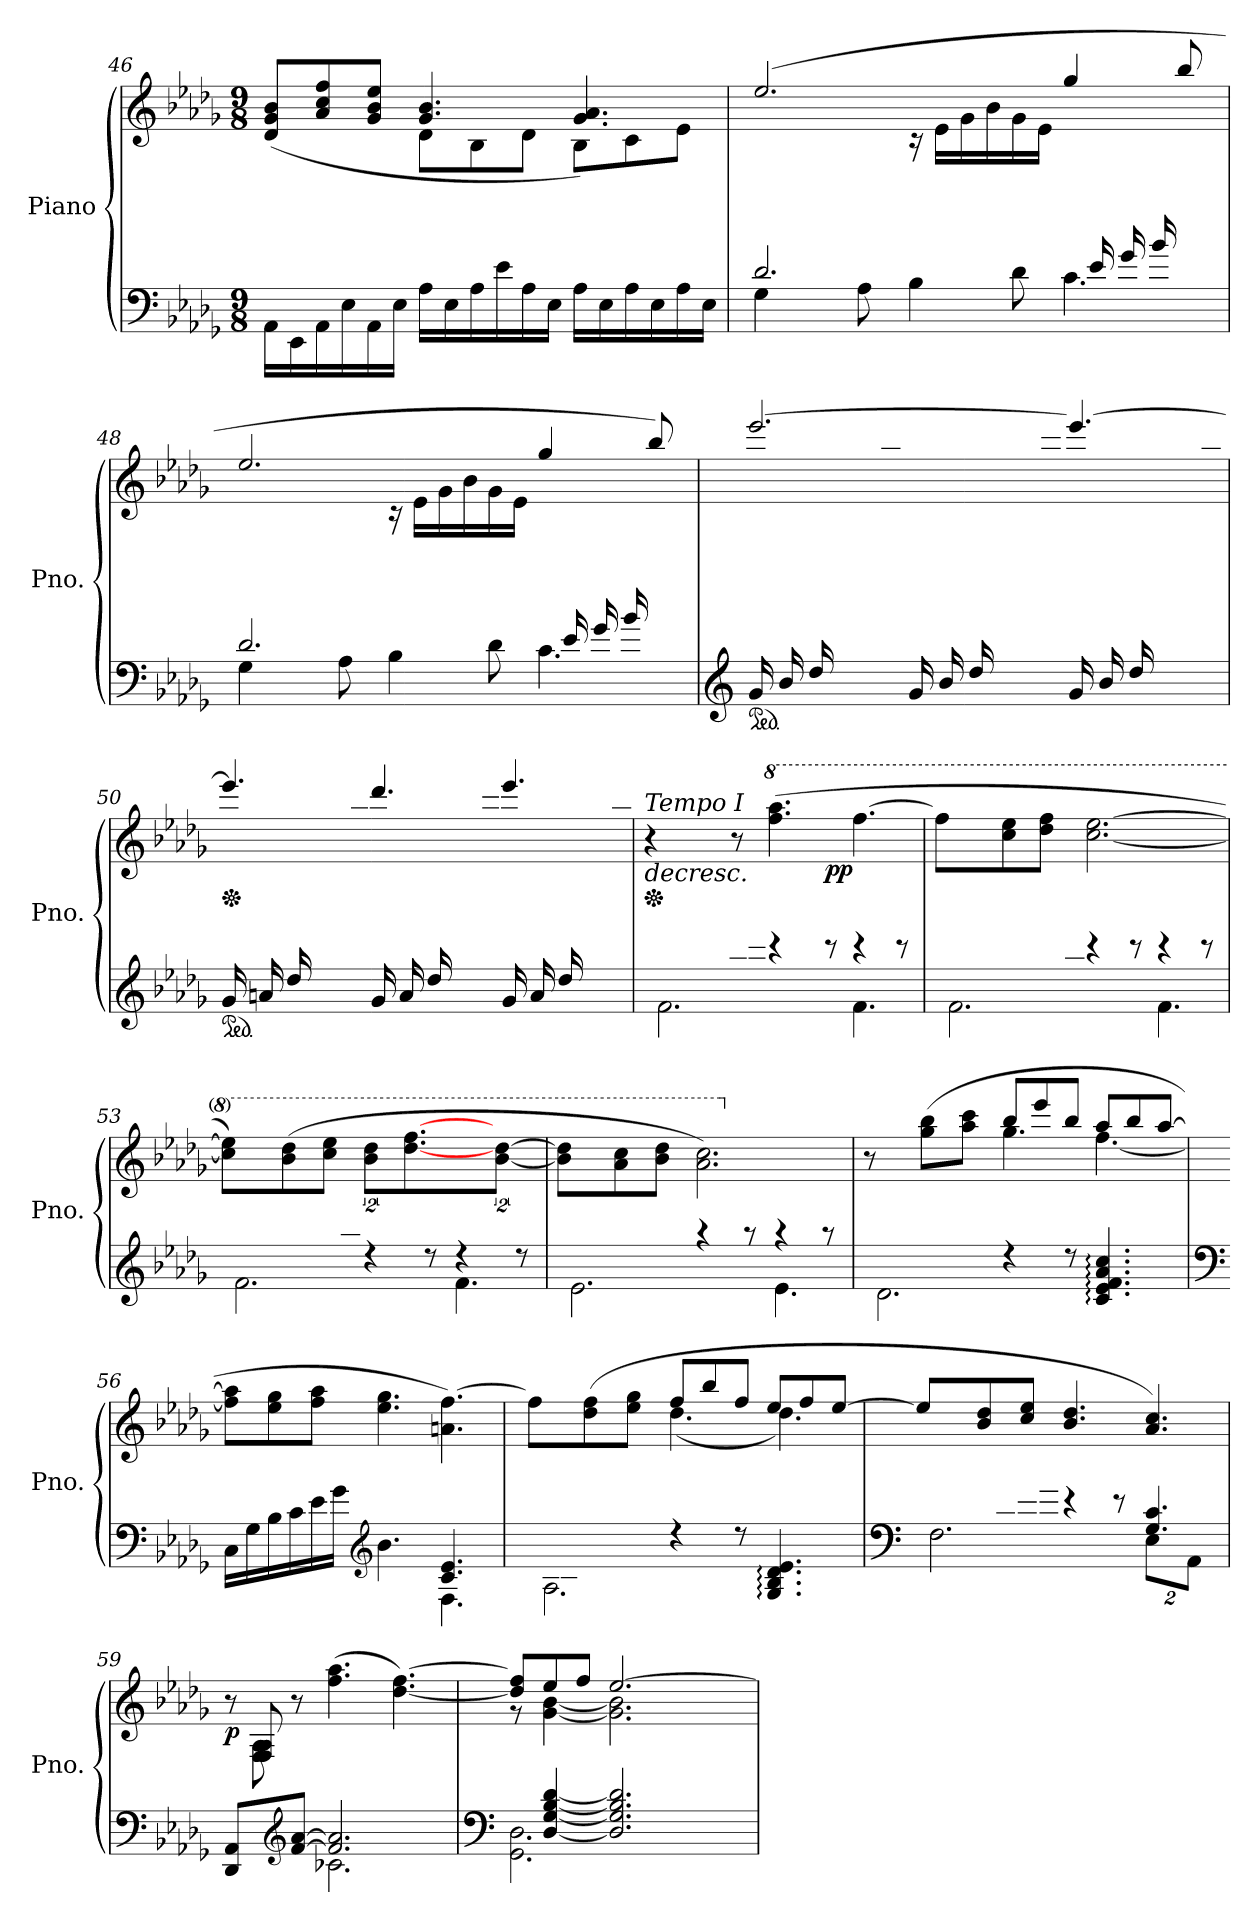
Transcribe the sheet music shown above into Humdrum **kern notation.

**kern	**kern	**dynam
*part1	*part1	*part1
*staff2	*staff1	*staff1/2
*I"Piano	*	*
*I'Pno.	*	*
*clefF4	*clefG2	*
*k[b-e-a-d-g-]	*k[b-e-a-d-g-]	*
*M9/8	*M9/8	*
=46	=46	=46
*	*^	*
16AA-\LL	(>8d-/ 8g-/ 8b-/L	4.ryy	.
16EE-\	.	.	.
16AA-\	8a-/ 8cc/ 8ff/	.	.
16E-\	.	.	.
16AA-\	8g-/ 8b-/ 8ee-/J	.	.
16E-\JJ	.	.	.
16A-\LL	4.g-/ 4.b-/	8d-\L	.
16E-\	.	.	.
16A-\	.	8B-\	.
16e-\	.	.	.
16A-\	.	8d-\J	.
16E-\JJ	.	.	.
16A-\LL	4.g-/ 4.a-/)	8B-\L	.
16E-\	.	.	.
16A-\	.	8c\	.
16E-\	.	.	.
16A-\	.	8e-\J	.
16E-\JJ	.	.	.
!!LO:LB:g=z
=47	=47	=47	=47
*^	*	*^	*
2.d-/	4G-\	(>2.ee-/	16ee-\LLyy	1ryy	.
.	.	.	16e-\	.	.
.	.	.	16g-\	.	.
.	.	.	16b-\	.	.
.	8A-\	.	16g-\	.	.
.	.	.	16e-\JJ	.	.
.	4B-\	.	16r	.	.
.	.	.	16e-\LL	.	.
.	.	.	16g-\	.	.
.	.	.	16b-\	.	.
.	8d-\	.	16g-\	.	.
.	.	.	16e-\JJ	.	.
4.c\	16c/LLyy	4gg-/	4.ryy	.	.
.	16e-/	.	.	.	.
.	16g-/	.	.	.	.
.	16b-/	.	.	.	.
.	8ryy	8bb-/	.	16cc\	.
.	.	.	.	16ee-\JJ	.
=48	=48	=48	=48	=48	=48
2.d-/	4G-\	2.ee-/	16ee-\LLyy	1ryy	.
.	.	.	16e-\	.	.
.	.	.	16g-\	.	.
.	.	.	16b-\	.	.
.	8A-\	.	16g-\	.	.
.	.	.	16e-\JJ	.	.
.	4B-\	.	16r	.	.
.	.	.	16e-\LL	.	.
.	.	.	16g-\	.	.
.	.	.	16b-\	.	.
.	8d-\	.	16g-\	.	.
.	.	.	16e-\JJ	.	.
4.c\	16c/LLyy	4gg-/	4.ryy	.	.
.	16e-/	.	.	.	.
.	16g-/	.	.	.	.
.	16b-/	.	.	.	.
.	8ryy	8bb-/)	.	16cc\	.
.	.	.	.	16ee-\JJ	.
*v	*v	*	*	*	*
*	*v	*v	*v	*
!!LO:LB:g=z
=49	=49	=49
*clefG2	*	*
*ped	*	*
*	*^	*
16g-/LL	[2.eee-/	8.ryy	.
16b-/	.	.	.
16dd-/	.	.	.
8.ryy	.	16ee-\	.
.	.	16gg-\	.
.	.	16bb-\JJ	.
16g-/LL	.	8.ryy	.
16b-/	.	.	.
16dd-/	.	.	.
8.ryy	.	16ee-\	.
.	.	16gg-\	.
.	.	16ccc\JJ	.
16g-/LL	4.eee-/_	8.ryy	.
16b-/	.	.	.
16dd-/	.	.	.
8.ryy	.	16ee-\	.
.	.	16gg-\	.
.	.	16bb-\JJ	.
=50	=50	=50	=50
*ped	*	*	*
*	*Xped	*	*
16g-/LL	4.eee-/]	8.ryy	.
16an/	.	.	.
16dd-/	.	.	.
8.ryy	.	16ee-\	.
.	.	16gg-\	.
.	.	16aan\JJ	.
16g-/LL	4.ddd-/	8.ryy	.
16a/	.	.	.
16dd-/	.	.	.
8.ryy	.	16ee-\	.
.	.	16gg-\	.
.	.	16ccc-X\JJ	.
16g-/LL	4.eee-/	8.ryy	.
16a/	.	.	.
16dd-/	.	.	.
8.ryy	.	16ee-\	.
.	.	16gg-\	.
.	.	16aa\JJ	.
=51	=51	=51	=51
*^	*	*	*
*	*	*Xped	*	*
*v	*v	*	*	*
*	*MM75	*	*
*^	*	*	*
!	!	!LO:TX:a:i:t=Tempo I	!	!
!	!	!	!	!LO:HP:b
16f/LLyy	2.f\	4r	2ryy	>
16a-/	.	.	.	.
16cc/	.	.	.	.
16ff/	.	.	.	.
16aa-/	.	8r	.	.
16ccc/JJ	.	.	.	.
*	*	*8va	*	*
4r	.	(>4.fff\ 4.aaa-\	.	.
.	.	.	8ryy	.
!	!	!	!	!LO:DY:b
8r	.	.	2ryy	pp
4r	4.f\	[4.fff\	.	.
8r	.	.	.	.
*	*	*v	*v	*
!!LO:LB:g=z
=52	=52	=52	=52
16f/LLyy	2.f\	8fff\L]	.
16an/	.	.	.
16cc/	.	8ccc\ 8eee-\	.
16ee-/	.	.	.
16ff/	.	8ddd-\ 8fff\J	.
16aan/JJ	.	.	.
4r	.	[2.ccc\ [2.eee-\	.
8r	.	.	.
4r	4.f\	.	.
8r	.	.	.
=53	=53	=53	=53
16f/LLyy	2.f\	8ccc\] 8eee-\]L)	.
16a-X/	.	.	.
16b-/	.	(>8bb-\ 8ddd-\	.
16dd-/	.	.	.
16ff/	.	8ccc\ 8eee-\J	.
16aa-/JJ	.	.	.
4r	.	16%3bb-\ 16%3ddd-\L	.
.	.	[4.ddd-\ [4.fff\	.
8r	.	.	.
4r	4.f\	.	.
.	.	[16%3bb-\ [16%3ddd-\J	.
8r	.	.	.
=54	=54	=54	=54
16e-/LLyy	2.e-\	8bb-\] 8ddd-\]L	.
16g-/	.	.	.
16a-/	.	8aa-\ 8ccc\	.
16cc/	.	.	.
16ee-/	.	8bb-\ 8ddd-\J	.
16gg-/JJ	.	.	.
4r	.	2.aa-\ 2.ccc\)	.
8r	.	.	.
4r	4.e-\	.	.
8r	.	.	.
!!LO:LB:g=z
=55	=55	=55	=55
*	*	*X8va	*
*	*	*^	*
16d-/LLyy	2.d-\	8r	4.ryy	.
16e-/	.	.	.	.
16g-/	.	(>8gg-\ 8bb-\L	.	.
16b-/	.	.	.	.
16dd-/	.	8aa-\ 8ccc\J	.	.
16ee-/JJ	.	.	.	.
4r	.	8bb-/L	4.gg-\	.
.	.	8eee-/	.	.
8r	.	8bb-/J	.	.
4.c/: 4.e-/: 4.f/: 4.a-/: 4.cc/:	4.ryy	8aa-/L	[4.ff\	.
.	.	8bb-/	.	.
.	.	[8aa-/J	.	.
*	*	*v	*v	*
=56	=56	=56	=56
*clefF4	*	*	*
16C\LL	2.ryy	8ff\] 8aa-\]L	.
16G-\	.	.	.
16B-\	.	8ee-\ 8gg-\	.
16c\	.	.	.
16e-\	.	8ff\ 8aa-\J	.
16g-\JJ	.	.	.
*clefG2	*	*	*
4.b-\	.	4.ee-\ 4.gg-\	.
4.c/ 4.e-/	4.F\	4.an\ [4.ff\)	.
=57	=57	=57	=57
*	*	*^	*
16A-X/LLyy	2.A-\	8ff\L]	4.ryy	.
16B-/	.	.	.	.
16d-/	.	(>8dd-\ 8ff\	.	.
16f/	.	.	.	.
16a-/	.	8ee-\ 8gg-\J	.	.
16b-/JJ	.	.	.	.
4r	.	8ff/L	(<4.dd-\	.
.	.	8bb-/	.	.
8r	.	8ff/J	.	.
4.G-/: 4.B-/: 4.d-/: 4.e-/:	4.ryy	8ee-/L	4.dd-\)	.
.	.	8ff/	.	.
.	.	[8ee-/J	.	.
*	*	*v	*v	*
!!LO:LB:g=z
=58	=58	=58	=58
*clefF4	*	*	*
16F/LLyy	2.F\	8ee-/L]	.
16A-/	.	.	.
16B-/	.	8b-/ 8dd-/	.
16d-/	.	.	.
16f/	.	8cc/ 8ee-/J	.
16a-/JJ	.	.	.
4r	.	4.b-/ 4.dd-/	.
8r	.	.	.
*	*Xbrackettup	*	*
4.G-/ 4.c/	16%3E-\L	4.a-/ 4.cc/)	.
.	16%3AA-\J	.	.
*v	*v	*	*
.	.	]
=59	=59	=59
*^	*^	*
!	!	!	!	!LO:DY:b
8DD-/ 8AA-/L	4.ryy	8r	8ryy	p
8ryy	.	8F/ 8A-/	8F\ 8A-\	.
*clefG2	*	*	*	*
[8f/ [8a-/J	.	8r	2..ryy	.
2.f/] 2.a-/]	2.c-X\	(>4.ff\ 4.aa-\	.	.
.	.	[4.dd-\ [4.ff\)	.	.
=60	=60	=60	=60	=60
*clefF4	*	*	*	*
2.GG-\ 2.D-\	8ryy	8dd-/] 8ff/]L	8r	.
.	[4D-/ [4G-/ [4B-/ [4d-/	8ee-/	[4g-\ [4b-\	.
.	.	8ff/J	.	.
.	2.D-/] 2.G-/] 2.B-/] 2.d-/]	[2.ee-/	2.g-\] 2.b-\]	.
4ryy	.	.	.	.
8ryy	.	.	.	.
*v	*v	*	*	*
*	*v	*v	*
=	=	=
*-	*-	*-
